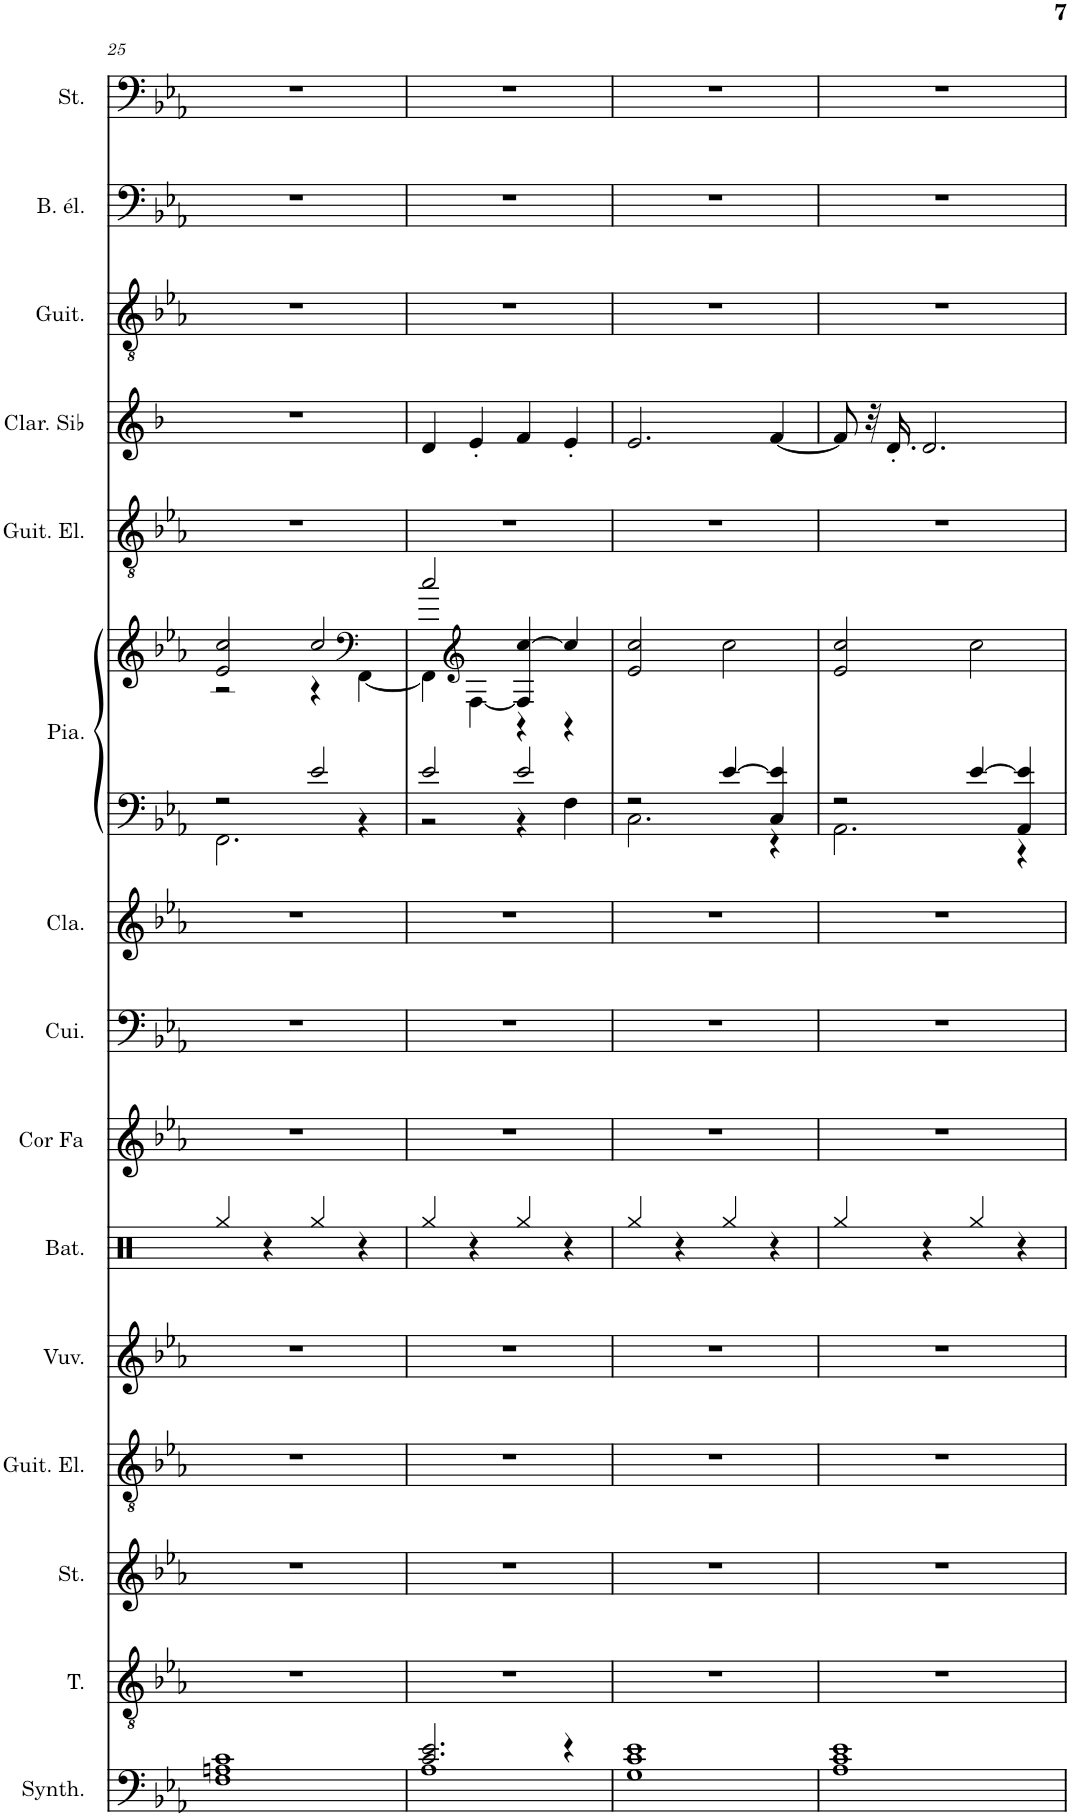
**kern	**kern	**kern	**kern	**kern	**kern	**kern	**kern	**kern	**kern	**kern	**kern	**kern	**kern	**kern	**kern
*part15	*part14	*part13	*part12	*part11	*part10	*part9	*part8	*part7	*part6	*part6	*part5	*part4	*part3	*part2	*part1
*staff16	*staff15	*staff14	*staff13	*staff12	*staff11	*staff10	*staff9	*staff8	*staff7	*staff6	*staff5	*staff4	*staff3	*staff2	*staff1
*I"Synthétiseur d'instruments à cordes	*I"Ténor	*I"Cordes	*I"Guitare électrique	*I"Vuvuzela	*I"Batterie	*I"Cor en Fa	*I"Cuivres	*I"Clavecin	*I"Piano	*	*I"Guitare électrique	*I"Clarinette en Sib	*I"Guitare acoustique	*I"Basse électrique à 5 cordes	*I"Cordes, Adele - Skyfall
*I'Synth.	*I'T.	*	*I'Guit. El.	*I'Vuv.	*I'Bat.	*I'Cor Fa	*I'Cui.	*I'Cla.	*I'Pia.	*	*I'Guit. El.	*I'Clar. Sib	*I'Guit.	*I'B. él.	*
!!LO:PB:g=z
*clefF4	*clefGv2	*clefG2	*clefGv2	*clefG2	*clefX	*clefG2	*clefF4	*clefG2	*clefF4	*clefG2	*clefGv2	*clefG2	*clefGv2	*clefF4	*clefF4
*	*	*	*	*Trd1c2	*	*Trd4c7	*	*	*	*	*	*Trd1c2	*	*Trd7c12	*
*k[b-e-a-]	*k[b-e-a-]	*k[b-e-a-]	*k[b-e-a-]	*k[b-e-a-]	*k[]	*k[b-e-a-]	*k[b-e-a-]	*k[b-e-a-]	*k[b-e-a-]	*k[b-e-a-]	*k[b-e-a-]	*k[b-]	*k[b-e-a-]	*k[b-e-a-]	*k[b-e-a-]
*M4/4	*M4/4	*M4/4	*M4/4	*M4/4	*M4/4	*M4/4	*M4/4	*M4/4	*M4/4	*M4/4	*M4/4	*M4/4	*M4/4	*M4/4	*M4/4
=25	=25	=25	=25	=25	=25	=25	=25	=25	=25	=25	=25	=25	=25	=25	=25
*	*	*	*	*	*	*	*	*	*^	*^	*	*	*	*	*
1F 1An 1c	1r	1r	1r	1r	4Rgg/	1r	1r	1r	2r	2.FF\	2e-/ 2cc/	2r	1r	1r	1r	1r	1r
.	.	.	.	.	4r	.	.	.	.	.	.	.	.	.	.	.	.
.	.	.	.	.	4Rgg/	.	.	.	2e-/	.	2cc/	4r	.	.	.	.	.
*	*	*	*	*	*	*	*	*	*	*	*clefF4	*	*	*	*	*	*
.	.	.	.	.	4r	.	.	.	.	4r	.	[4FF\	.	.	.	.	.
=26	=26	=26	=26	=26	=26	=26	=26	=26	=26	=26	=26	=26	=26	=26	=26	=26	=26
*^	*	*	*	*	*	*	*	*	*	*	*	*	*	*	*	*	*
2.c/ 2.e-/	1A-	1r	1r	1r	1r	4Rgg/	1r	1r	1r	2e-/	2r	2cc/	4FF\]	1r	4d/	1r	1r	1r
*	*	*	*	*	*	*	*	*	*	*	*	*clefG2	*	*	*	*	*	*
.	.	.	.	.	.	4r	.	.	.	.	.	.	[4F\	.	4e'/	.	.	.
.	.	.	.	.	.	4Rgg/	.	.	.	2e-/	4r	4F/] [4cc/	4r	.	4f/	.	.	.
4r	.	.	.	.	.	4r	.	.	.	.	4F\	4cc/]	4r	.	4e'/	.	.	.
*v	*v	*	*	*	*	*	*	*	*	*	*	*v	*v	*	*	*	*	*
=27	=27	=27	=27	=27	=27	=27	=27	=27	=27	=27	=27	=27	=27	=27	=27	=27
1G 1c 1e-	1r	1r	1r	1r	4Rgg/	1r	1r	1r	2r	2.C\	2e-/ 2cc/	1r	2.e/	1r	1r	1r
.	.	.	.	.	4r	.	.	.	.	.	.	.	.	.	.	.
.	.	.	.	.	4Rgg/	.	.	.	[4e-/	.	2cc\	.	.	.	.	.
.	.	.	.	.	4r	.	.	.	4C/ 4e-/]	4r	.	.	[4f/	.	.	.
=28	=28	=28	=28	=28	=28	=28	=28	=28	=28	=28	=28	=28	=28	=28	=28	=28
1A- 1c 1e-	1r	1r	1r	1r	4Rgg/	1r	1r	1r	2r	2.AA-\	2e-/ 2cc/	1r	8f/]	1r	1r	1r
.	.	.	.	.	.	.	.	.	.	.	.	.	32r	.	.	.
.	.	.	.	.	.	.	.	.	.	.	.	.	16.d'/	.	.	.
.	.	.	.	.	4r	.	.	.	.	.	.	.	2.d/	.	.	.
.	.	.	.	.	4Rgg/	.	.	.	[4e-/	.	2cc\	.	.	.	.	.
.	.	.	.	.	4r	.	.	.	4AA-/ 4e-/]	4r	.	.	.	.	.	.
*	*	*	*	*	*	*	*	*	*v	*v	*	*	*	*	*	*
=	=	=	=	=	=	=	=	=	=	=	=	=	=	=	=
*-	*-	*-	*-	*-	*-	*-	*-	*-	*-	*-	*-	*-	*-	*-	*-
